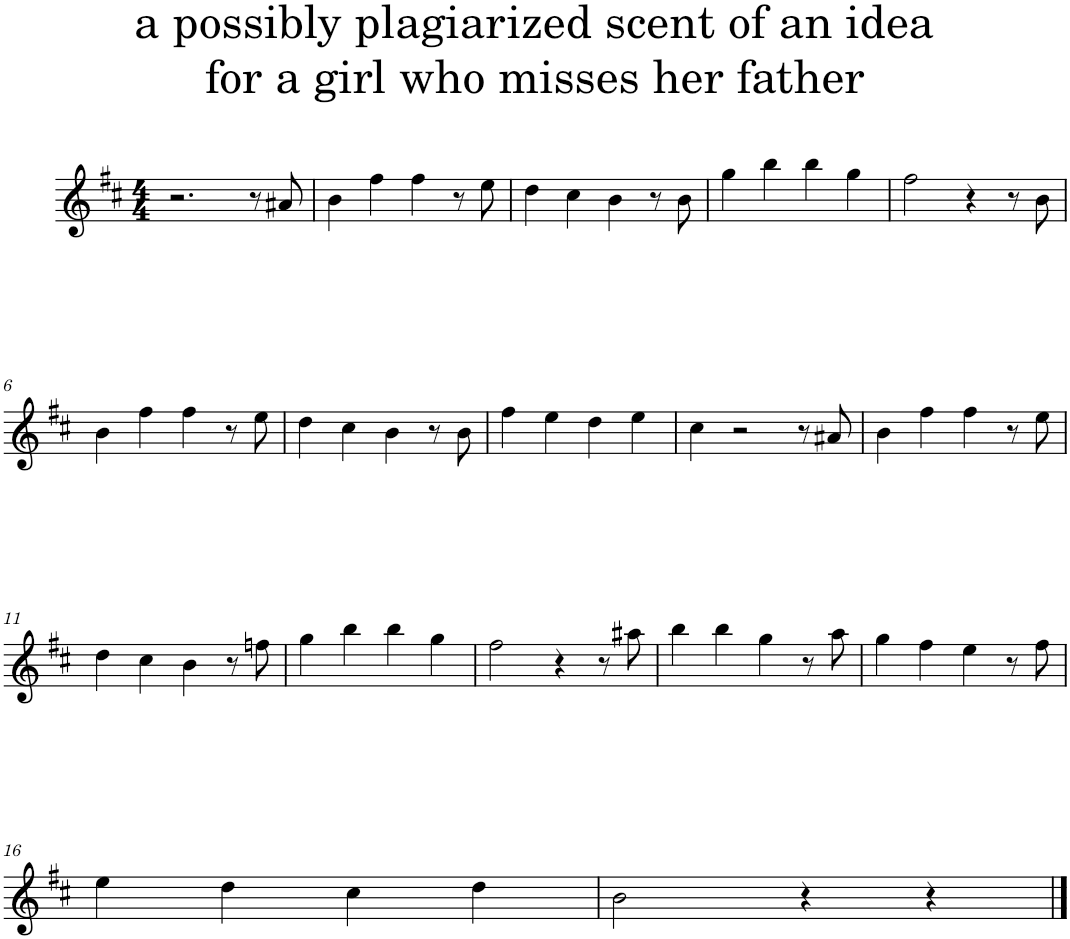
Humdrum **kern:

**kern
*part1
*staff1
*I"Piano
*I'Pno.
*clefG2
*k[f#c#]
*M4/4
=1
2.r
8r
8a#X/
=2
4b\
4ff#\
4ff#\
8r
8ee\
=3
4dd\
4cc#\
4b\
8r
8b\
=4
4gg\
4bb\
4bb\
4gg\
=5
2ff#\
4r
8r
8b\
!!LO:LB:g=z
=6
4b\
4ff#\
4ff#\
8r
8ee\
=7
4dd\
4cc#\
4b\
8r
8b\
=8
4ff#\
4ee\
4dd\
4ee\
=9
4cc#\
2r
8r
8a#X/
=10
4b\
4ff#\
4ff#\
8r
8ee\
!!LO:LB:g=z
=11
4dd\
4cc#\
4b\
8r
8ffn\
=12
4gg\
4bb\
4bb\
4gg\
=13
2ff#\
4r
8r
8aa#X\
=14
4bb\
4bb\
4gg\
8r
8aa\
=15
4gg\
4ff#\
4ee\
8r
8ff#\
!!LO:LB:g=z
=16
4ee\
4dd\
4cc#\
4dd\
=17
2b\
4r
4r
==
*-
